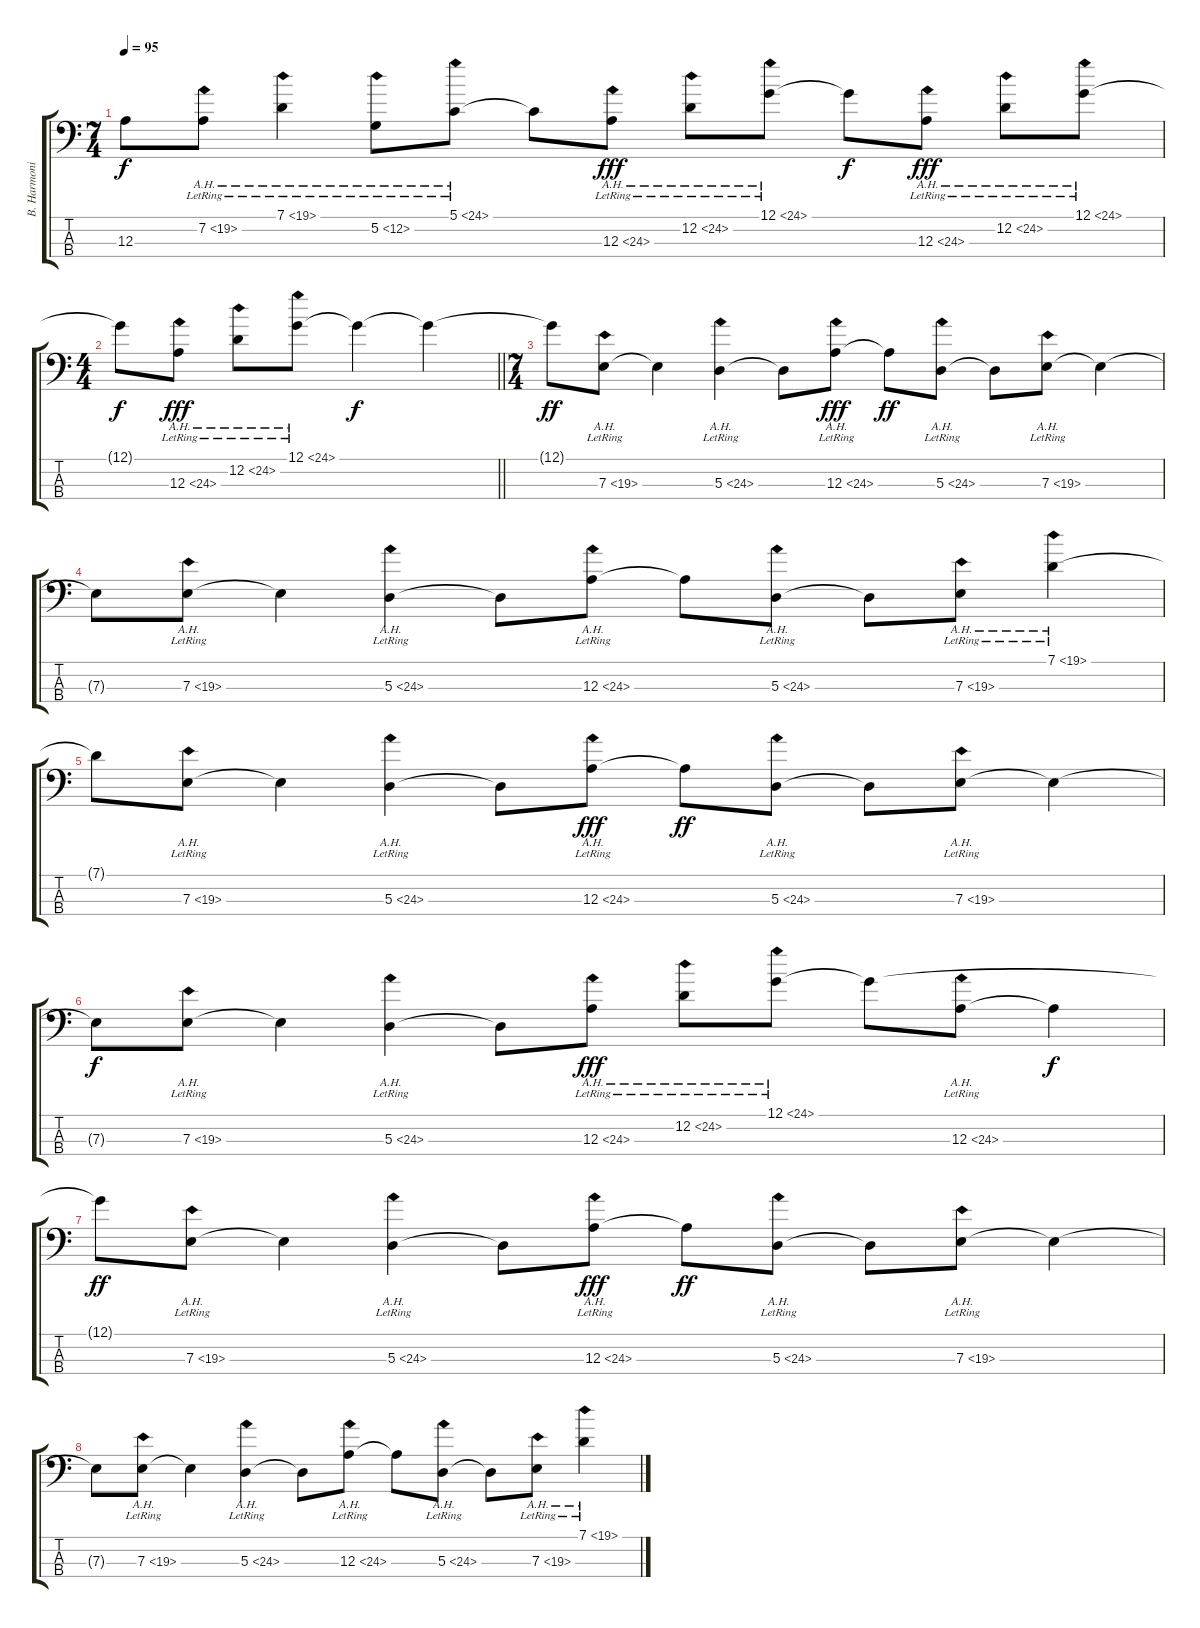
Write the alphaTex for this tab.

\track ("B. Harmonics" "B. Harmoni") {mute instrument electricguitarclean}
\staff {score tabs}
\tuning (G2 D2 A1 D1) {hide}
\ts (7 4)
\tempo 95
\clef f4
\ks c
12.3{t}.8{dy f} 7.2{ah 12 lr}.8 7.1{ah 12 lr}.4 5.2{ah 7 lr}.8 5.1{ah 19 lr}.8 5.1{t}.8 12.3{ah 12 lr}.8{dy fff} 12.2{ah 12 lr}.8 12.1{ah 12 lr}.8 12.1{t}.8{dy f} 12.3{ah 12 lr}.8{dy fff} 12.2{ah 12 lr}.8 12.1{ah 12 lr}.8 |
\ts (4 4)
\barLineRight lightlight
12.1{t}.8{dy f} 12.3{ah 12 lr}.8{dy fff} 12.2{ah 12 lr}.8 12.1{ah 12 lr}.8 12.1{t}.4{dy f} 12.1{t}.4 |
\ts (7 4)
\section ("" "")
12.1{t}.8{dy ff} 7.3{ah 12 lr}.8 7.3{t}.4 5.3{ah 19 lr}.4 5.3{t}.8 12.3{ah 12 lr}.8{dy fff} 12.3{t}.8{dy ff} 5.3{ah 19 lr}.8 5.3{t}.8 7.3{ah 12 lr}.8 7.3{t}.4 |
7.3{t}.8 7.3{ah 12 lr}.8 7.3{t}.4 5.3{ah 19 lr}.4 5.3{t}.8 12.3{ah 12 lr}.8 12.3{t}.8 5.3{ah 19 lr}.8 5.3{t}.8 7.3{ah 12 lr}.8 7.1{ah 12 lr}.4 |
7.1{t}.8 7.3{ah 12 lr}.8 7.3{t}.4 5.3{ah 19 lr}.4 5.3{t}.8 12.3{ah 12 lr}.8{dy fff} 12.3{t}.8{dy ff} 5.3{ah 19 lr}.8 5.3{t}.8 7.3{ah 12 lr}.8 7.3{t}.4 |
7.3{t}.8{dy f} 7.3{ah 12 lr}.8 7.3{t}.4 5.3{ah 19 lr}.4 5.3{t}.8 12.3{ah 12 lr}.8{dy fff} 12.2{ah 12 lr}.8 12.1{ah 12 lr}.8 12.1{t}.8 12.3{ah 12 lr}.8 12.3{t}.4{dy f} |
12.1{t}.8{dy ff} 7.3{ah 12 lr}.8 7.3{t}.4 5.3{ah 19 lr}.4 5.3{t}.8 12.3{ah 12 lr}.8{dy fff} 12.3{t}.8{dy ff} 5.3{ah 19 lr}.8 5.3{t}.8 7.3{ah 12 lr}.8 7.3{t}.4 |
7.3{t}.8 7.3{ah 12 lr}.8 7.3{t}.4 5.3{ah 19 lr}.4 5.3{t}.8 12.3{ah 12 lr}.8 12.3{t}.8 5.3{ah 19 lr}.8 5.3{t}.8 7.3{ah 12 lr}.8 7.1{ah 12 lr}.4
